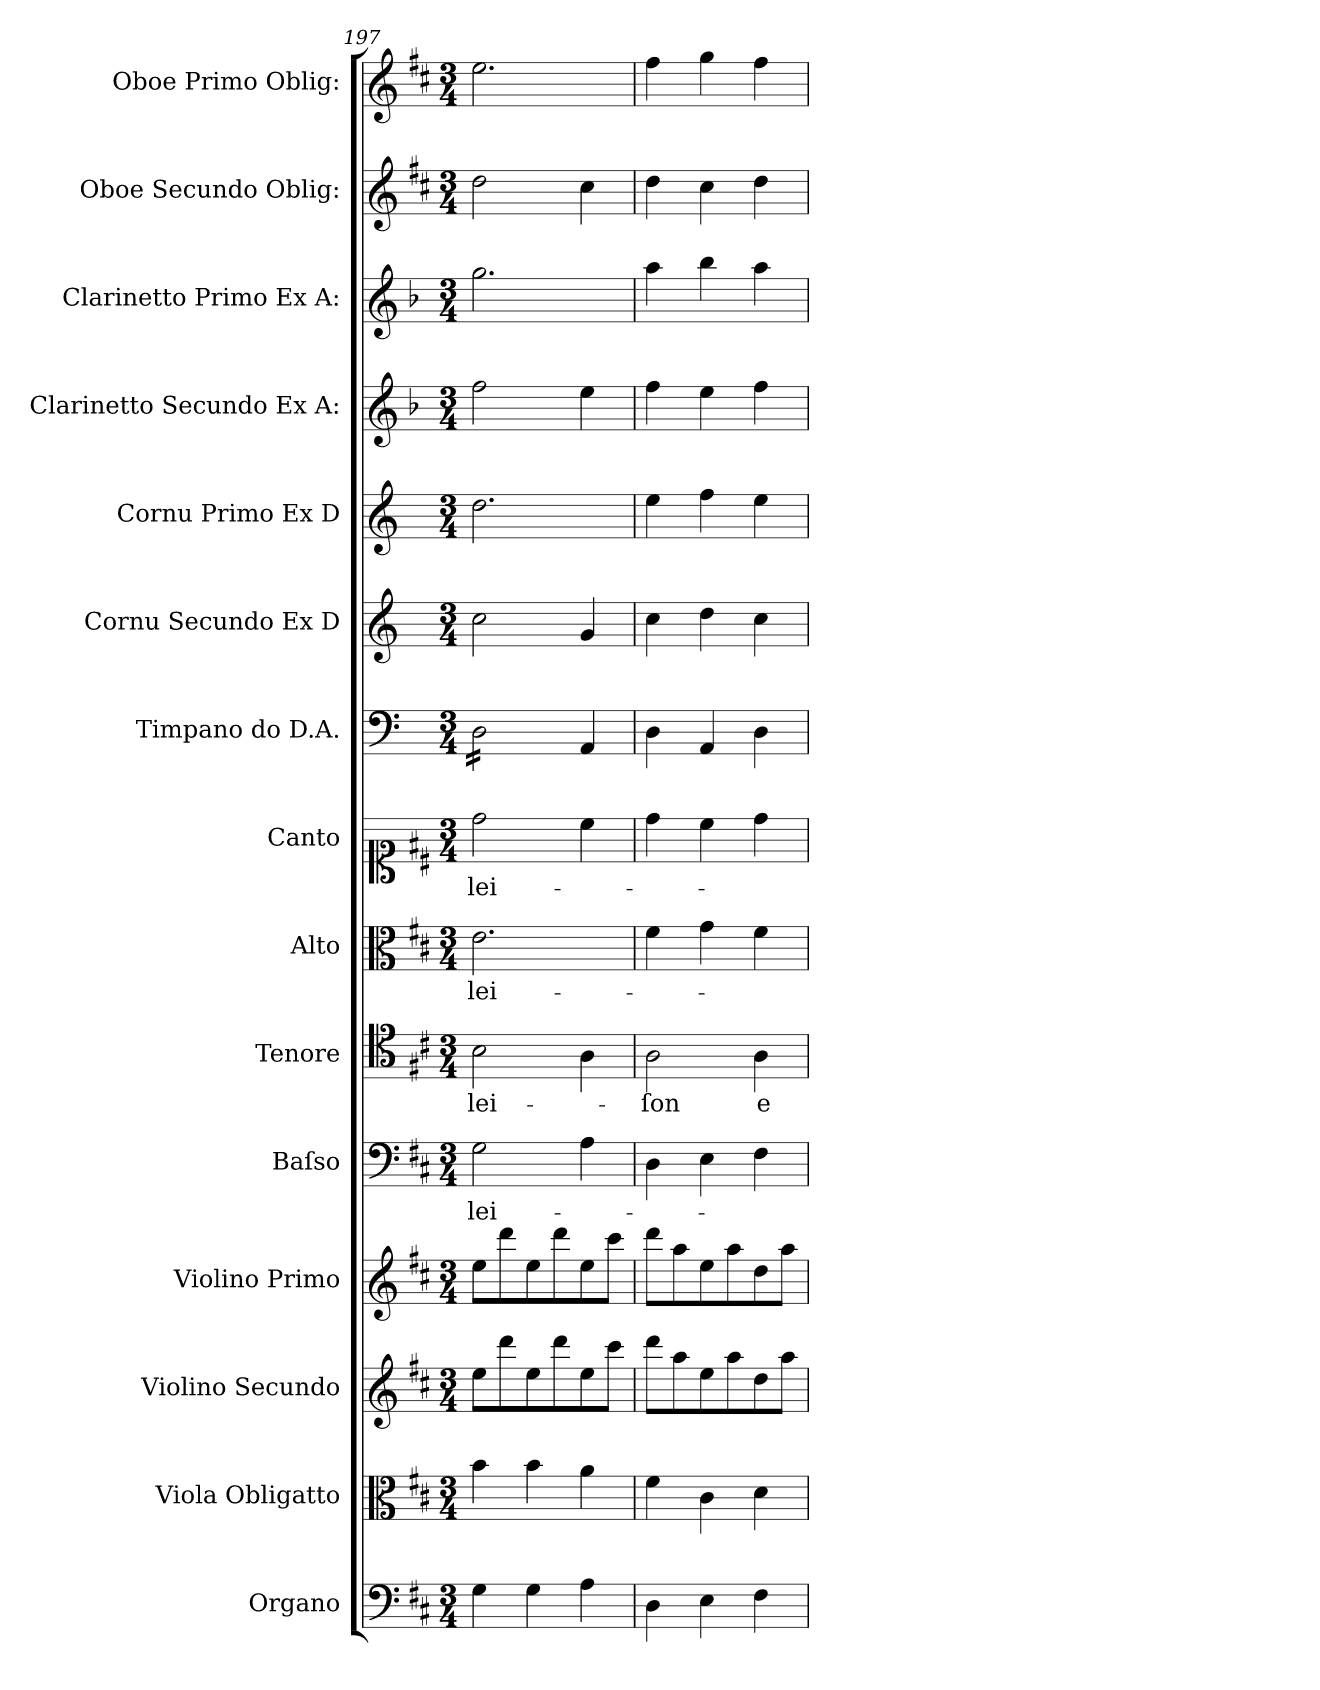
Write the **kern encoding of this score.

**kern	**kern	**kern	**kern	**kern	**text	**kern	**text	**kern	**text	**kern	**text	**kern	**kern	**kern	**kern	**kern	**kern	**kern
*part15	*part14	*part13	*part12	*part11	*part11	*part10	*part10	*part9	*part9	*part8	*part8	*part7	*part6	*part5	*part4	*part3	*part2	*part1
*staff15	*staff14	*staff13	*staff12	*staff11	*staff11	*staff10	*staff10	*staff9	*staff9	*staff8	*staff8	*staff7	*staff6	*staff5	*staff4	*staff3	*staff2	*staff1
*I"Organo	*I"Viola Obligatto	*I"Violino Secundo	*I"Violino Primo	*I"Baſso	*	*I"Tenore	*	*I"Alto	*	*I"Canto	*	*I"Timpano do D.A.	*I"Cornu Secundo Ex D	*I"Cornu Primo Ex D	*I"Clarinetto Secundo Ex A:	*I"Clarinetto Primo Ex A:	*I"Oboe Secundo Oblig:	*I"Oboe Primo Oblig:
*I'org	*I'vla obl	*I'vl 2	*I'vl 1	*I'B	*	*I'T	*	*I'A	*	*	*	*I'timp	*	*	*I'cl 2 in A	*I'cl 1 in A	*I'ob 2	*I'ob 1
*clefF4	*clefC3	*clefG2	*clefG2	*clefF4	*	*clefC4	*	*clefC3	*	*clefC1	*	*clefF4	*clefG2	*clefG2	*clefG2	*clefG2	*clefG2	*clefG2
*	*	*	*	*	*	*	*	*	*	*	*	*	*ITrd-1c-2	*ITrd-1c-2	*ITrd2c3	*ITrd2c3	*	*
*k[f#c#]	*k[f#c#]	*k[f#c#]	*k[f#c#]	*k[f#c#]	*	*k[f#c#]	*	*k[f#c#]	*	*k[f#c#]	*	*k[]	*k[f#c#]	*k[f#c#]	*k[f#c#]	*k[f#c#]	*k[f#c#]	*k[f#c#]
*M3/4	*M3/4	*M3/4	*M3/4	*M3/4	*	*M3/4	*	*M3/4	*	*M3/4	*	*M3/4	*M3/4	*M3/4	*M3/4	*M3/4	*M3/4	*M3/4
=197	=197	=197	=197	=197	=197	=197	=197	=197	=197	=197	=197	=197	=197	=197	=197	=197	=197	=197
*	*	*	*	*	*	*	*	*	*	*	*	*tremolo	*	*	*	*	*	*
4G\	4b\	8ee\L	8ee\L	2G\	-lei-	2B\	-lei-	2.e\	-lei-	2dd\	-lei-	16D\LL	2dd\	2.ee\	2dd\	2.ee\	2dd\	2.ee\
.	.	.	.	.	.	.	.	.	.	.	.	16D\	.	.	.	.	.	.
.	.	8ddd\	8ddd\	.	.	.	.	.	.	.	.	16D\	.	.	.	.	.	.
.	.	.	.	.	.	.	.	.	.	.	.	16D\	.	.	.	.	.	.
4G\	4b\	8ee\	8ee\	.	.	.	.	.	.	.	.	16D\	.	.	.	.	.	.
.	.	.	.	.	.	.	.	.	.	.	.	16D\	.	.	.	.	.	.
.	.	8ddd\	8ddd\	.	.	.	.	.	.	.	.	16D\	.	.	.	.	.	.
.	.	.	.	.	.	.	.	.	.	.	.	16D\JJ	.	.	.	.	.	.
*	*	*	*	*	*	*	*	*	*	*	*	*Xtremolo	*	*	*	*	*	*
4A\	4a\	8ee\	8ee\	4A\	.	4A\	.	.	.	4cc#\	.	4AA/	4a/	.	4cc#\	.	4cc#\	.
.	.	8ccc#\J	8ccc#\J	.	.	.	.	.	.	.	.	.	.	.	.	.	.	.
=198	=198	=198	=198	=198	=198	=198	=198	=198	=198	=198	=198	=198	=198	=198	=198	=198	=198	=198
4D\	4f#\	8ddd\L	8ddd\L	4D\	.	2A\	-ſon	4f#\	.	4dd\	.	4D\	4dd\	4ff#\	4dd\	4ff#\	4dd\	4ff#\
.	.	8aa\	8aa\	.	.	.	.	.	.	.	.	.	.	.	.	.	.	.
4E\	4c#\	8ee\	8ee\	4E\	.	.	.	4g\	.	4cc#\	.	4AA/	4ee\	4gg\	4cc#\	4gg\	4cc#\	4gg\
.	.	8aa\	8aa\	.	.	.	.	.	.	.	.	.	.	.	.	.	.	.
4F#\	4d\	8dd\	8dd\	4F#\	.	4A\	e-	4f#\	.	4dd\	.	4D\	4dd\	4ff#\	4dd\	4ff#\	4dd\	4ff#\
.	.	8aa\J	8aa\J	.	.	.	.	.	.	.	.	.	.	.	.	.	.	.
=	=	=	=	=	=	=	=	=	=	=	=	=	=	=	=	=	=	=
*-	*-	*-	*-	*-	*-	*-	*-	*-	*-	*-	*-	*-	*-	*-	*-	*-	*-	*-
